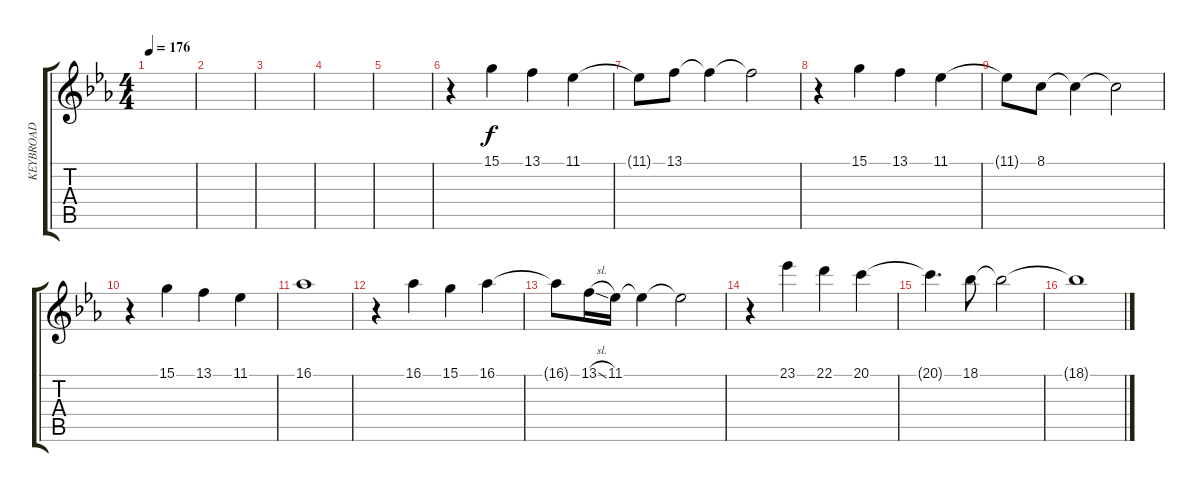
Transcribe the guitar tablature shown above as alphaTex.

\track ("KEYBROAD" "KEYBROAD") {instrument synthstrings2}
\staff {score tabs}
\tuning (E4 B3 G3 D3 A2 E2) {hide}
\ts (4 4)
\tempo 176
\clef g2
\ks eb
|
|
|
|
|
r.4 15.1.4 13.1.4 11.1.4 |
11.1{t}.8 13.1.8 13.1{t}.4 13.1{t}.2 |
r.4 15.1.4 13.1.4 11.1.4 |
11.1{t}.8 8.1.8 8.1{t}.4 8.1{t}.2 |
r.4 15.1.4 13.1.4 11.1.4 |
16.1.1 |
r.4 16.1.4 15.1.4 16.1.4 |
16.1{t}.8 13.1{sl}.16 11.1.16 11.1{t}.4 11.1{t}.2 |
r.4 23.1.4 22.1.4 20.1.4 |
20.1{t}.4{d} 18.1.8 18.1{t}.2 |
18.1{t}.1
